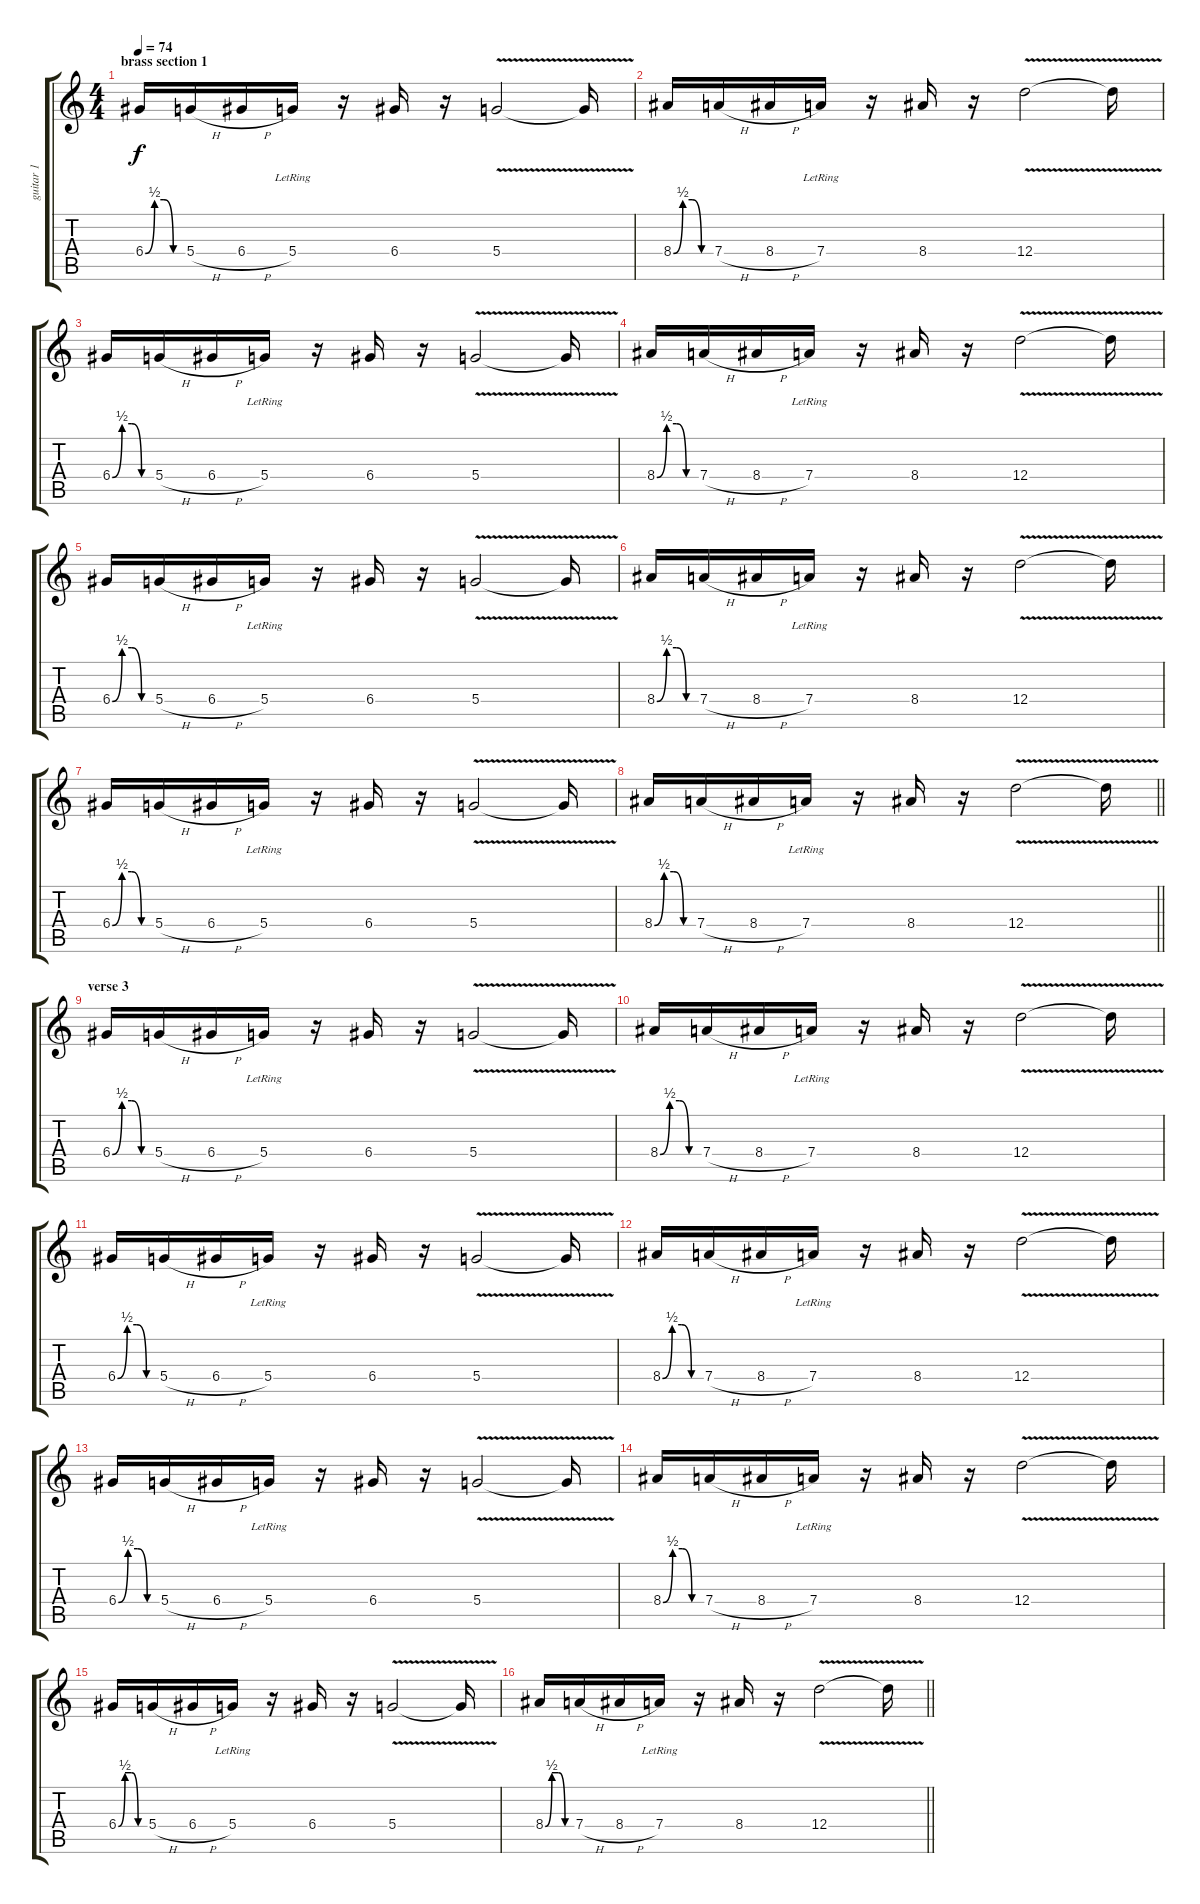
\track ("guitar 1" "guitar 1") {instrument electricguitarjazz}
\staff {score tabs}
\tuning (E4 B3 G3 D3 A2 E2) {hide}
\ts (4 4)
\section ("" "brass section 1")
\tempo 74
\clef g2
\ks c
6.4{be (custom 0 0 15 2 30 2 45 0 60 0)}.16{dy f volume 13} 5.4{h}.16 6.4{h}.16 5.4{lr}.16 r.16 6.4.16 r.16 5.4{v}.2 5.4{t}.16 |
8.4{be (custom 0 0 15 2 30 2 45 0 60 0)}.16 7.4{h}.16 8.4{h}.16 7.4{lr}.16 r.16 8.4.16 r.16 12.4{v}.2 12.4{t}.16 |
6.4{be (custom 0 0 15 2 30 2 45 0 60 0)}.16 5.4{h}.16 6.4{h}.16 5.4{lr}.16 r.16 6.4.16 r.16 5.4{v}.2 5.4{t}.16 |
8.4{be (custom 0 0 15 2 30 2 45 0 60 0)}.16 7.4{h}.16 8.4{h}.16 7.4{lr}.16 r.16 8.4.16 r.16 12.4{v}.2 12.4{t}.16 |
6.4{be (custom 0 0 15 2 30 2 45 0 60 0)}.16 5.4{h}.16 6.4{h}.16 5.4{lr}.16 r.16 6.4.16 r.16 5.4{v}.2 5.4{t}.16 |
8.4{be (custom 0 0 15 2 30 2 45 0 60 0)}.16 7.4{h}.16 8.4{h}.16 7.4{lr}.16 r.16 8.4.16 r.16 12.4{v}.2 12.4{t}.16 |
6.4{be (custom 0 0 15 2 30 2 45 0 60 0)}.16 5.4{h}.16 6.4{h}.16 5.4{lr}.16 r.16 6.4.16 r.16 5.4{v}.2 5.4{t}.16 |
\barLineRight lightlight
8.4{be (custom 0 0 15 2 30 2 45 0 60 0)}.16 7.4{h}.16 8.4{h}.16 7.4{lr}.16 r.16 8.4.16 r.16 12.4{v}.2 12.4{t}.16 |
\section ("" "verse 3")
6.4{be (custom 0 0 15 2 30 2 45 0 60 0)}.16{volume 15} 5.4{h}.16 6.4{h}.16 5.4{lr}.16 r.16 6.4.16 r.16 5.4{v}.2 5.4{t}.16 |
8.4{be (custom 0 0 15 2 30 2 45 0 60 0)}.16 7.4{h}.16 8.4{h}.16 7.4{lr}.16 r.16 8.4.16 r.16 12.4{v}.2 12.4{t}.16 |
6.4{be (custom 0 0 15 2 30 2 45 0 60 0)}.16 5.4{h}.16 6.4{h}.16 5.4{lr}.16 r.16 6.4.16 r.16 5.4{v}.2 5.4{t}.16 |
8.4{be (custom 0 0 15 2 30 2 45 0 60 0)}.16 7.4{h}.16 8.4{h}.16 7.4{lr}.16 r.16 8.4.16 r.16 12.4{v}.2 12.4{t}.16 |
6.4{be (custom 0 0 15 2 30 2 45 0 60 0)}.16 5.4{h}.16 6.4{h}.16 5.4{lr}.16 r.16 6.4.16 r.16 5.4{v}.2 5.4{t}.16 |
8.4{be (custom 0 0 15 2 30 2 45 0 60 0)}.16 7.4{h}.16 8.4{h}.16 7.4{lr}.16 r.16 8.4.16 r.16 12.4{v}.2 12.4{t}.16 |
6.4{be (custom 0 0 15 2 30 2 45 0 60 0)}.16 5.4{h}.16 6.4{h}.16 5.4{lr}.16 r.16 6.4.16 r.16 5.4{v}.2 5.4{t}.16 |
\barLineRight lightlight
8.4{be (custom 0 0 15 2 30 2 45 0 60 0)}.16 7.4{h}.16 8.4{h}.16 7.4{lr}.16 r.16 8.4.16 r.16 12.4{v}.2 12.4{t}.16
